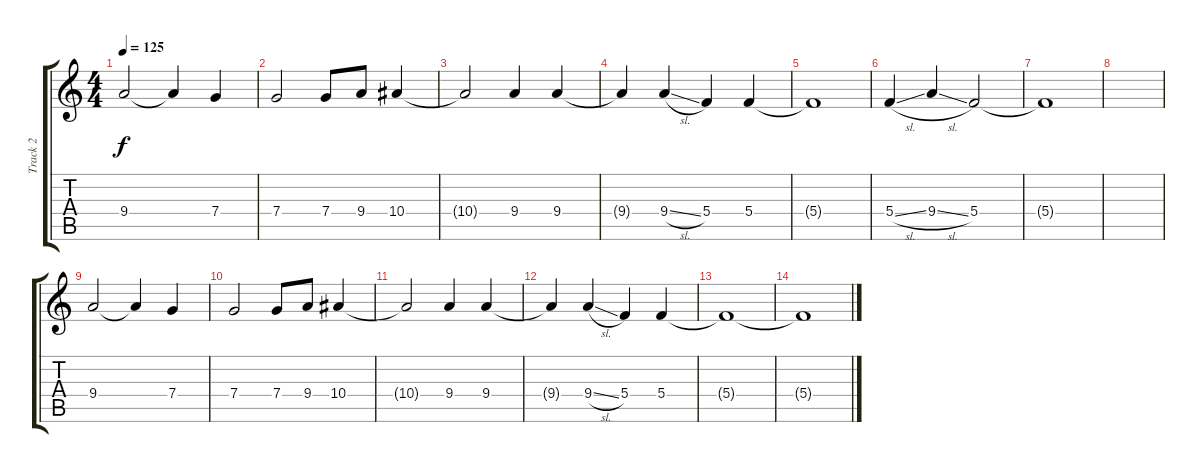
\track ("Track 2" "Track 2") {instrument distortionguitar}
\staff {score tabs}
\tuning (D4 A3 F3 C3 G2 D2) {hide}
\ts (4 4)
\tempo 125
\clef g2
\ks c
9.4.2{dy f} 9.4{t}.4 7.4.4 |
7.4.2 7.4.8 9.4.8 10.4.4 |
10.4{t}.2 9.4.4 9.4.4 |
9.4{t}.4 9.4{sl}.4 5.4.4 5.4.4 |
5.4{t}.1 |
5.4{sl}.4 9.4{sl}.4 5.4.2 |
5.4{t}.1 |
|
9.4.2 9.4{t}.4 7.4.4 |
7.4.2 7.4.8 9.4.8 10.4.4 |
10.4{t}.2 9.4.4 9.4.4 |
9.4{t}.4 9.4{sl}.4 5.4.4 5.4.4 |
5.4{t}.1 |
5.4{t}.1
